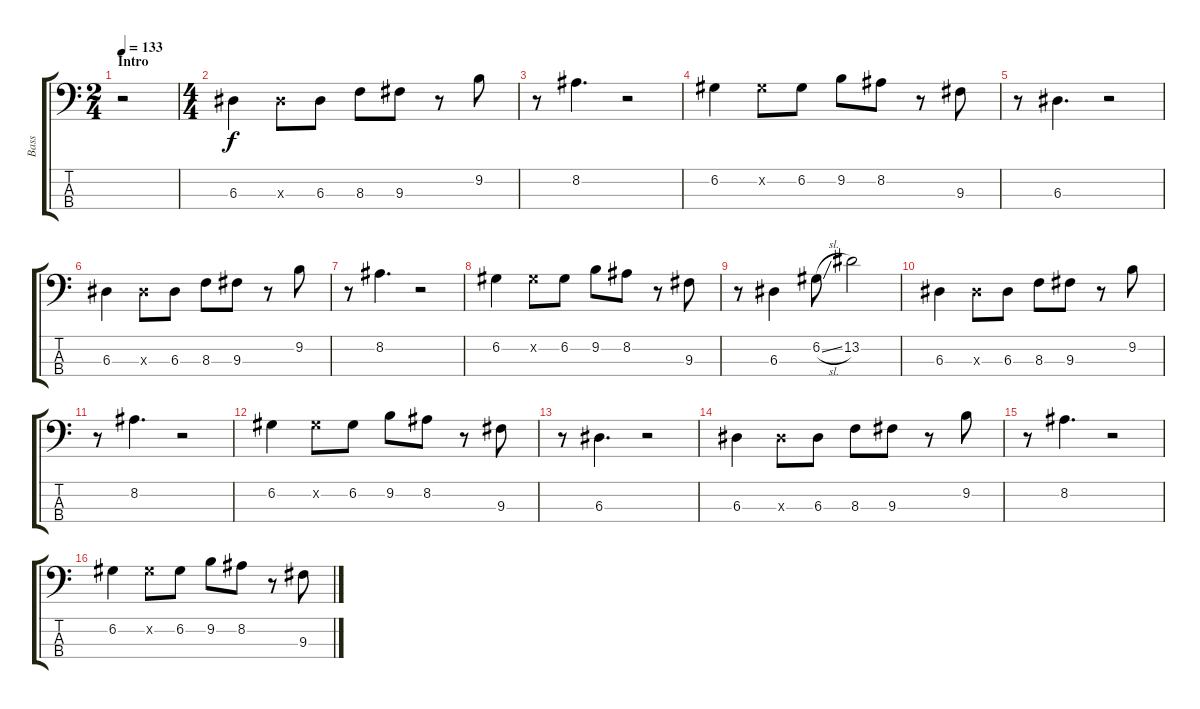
\track ("Bass" "Bass") {instrument electricbassfinger}
\staff {score tabs}
\tuning (G2 D2 A1 E1) {hide}
\ts (2 4)
\section ("" "Intro")
\tempo 133
\clef f4
\ks c
r.2{dy f instrument electricbassfinger} |
\ts (4 4)
6.3.4 6.3{x}.8 6.3.8 8.3.8 9.3.8 r.8 9.2.8 |
r.8 8.2.4{d} r.2 |
6.2.4 6.2{x}.8 6.2.8 9.2.8 8.2.8 r.8 9.3.8 |
r.8 6.3.4{d} r.2 |
6.3.4 6.3{x}.8 6.3.8 8.3.8 9.3.8 r.8 9.2.8 |
r.8 8.2.4{d} r.2 |
6.2.4 6.2{x}.8 6.2.8 9.2.8 8.2.8 r.8 9.3.8 |
r.8 6.3.4 6.2{sl}.8 13.2.2 |
6.3.4 6.3{x}.8 6.3.8 8.3.8 9.3.8 r.8 9.2.8 |
r.8 8.2.4{d} r.2 |
6.2.4 6.2{x}.8 6.2.8 9.2.8 8.2.8 r.8 9.3.8 |
r.8 6.3.4{d} r.2 |
6.3.4 6.3{x}.8 6.3.8 8.3.8 9.3.8 r.8 9.2.8 |
r.8 8.2.4{d} r.2 |
6.2.4 6.2{x}.8 6.2.8 9.2.8 8.2.8 r.8 9.3.8
